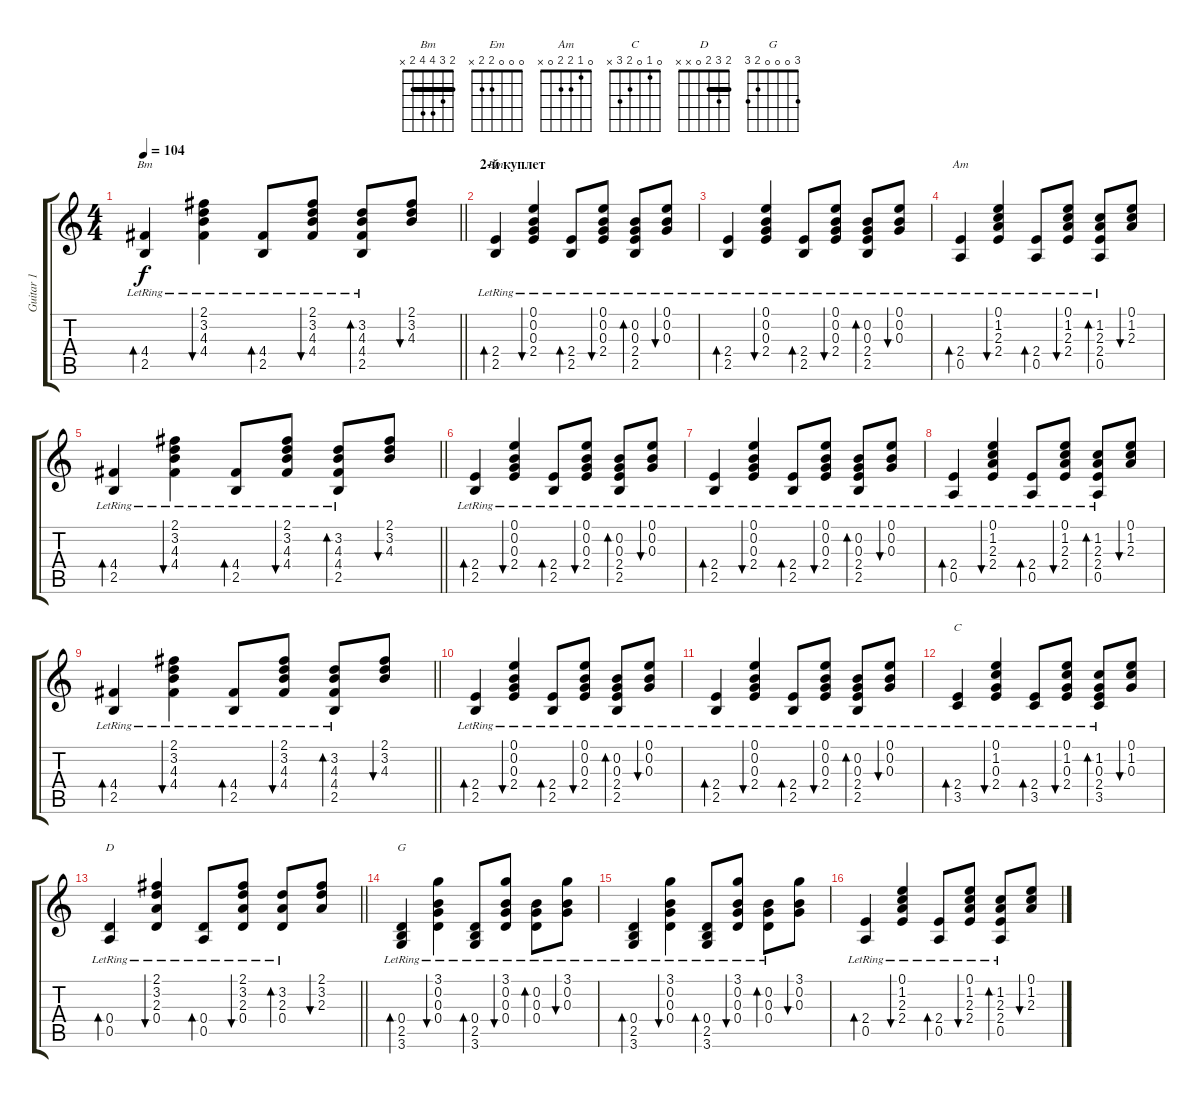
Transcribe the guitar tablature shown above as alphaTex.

\track ("Guitar 1" "Guitar 1") {instrument acousticguitarsteel}
\staff {score tabs}
\tuning (E4 B3 G3 D3 A2 E2) {hide}
\chord ("Bm" 2 3 4 4 2 x) {barre 2}
\chord ("Em" 0 0 0 2 2 x)
\chord ("Am" 0 1 2 2 0 x)
\chord ("C" 0 1 0 2 3 x)
\chord ("D" 2 3 2 0 x x) {barre 2}
\chord ("G" 3 0 0 0 2 3)
\ts (4 4)
\tempo 104
\clef g2
\barLineRight lightlight
\ks c
(4.4{lr} 2.5{lr}).4{bd 60 ch "Bm" dy f} (2.1{lr} 3.2{lr} 4.3{lr} 4.4{lr}).4{bu 60} (4.4{lr} 2.5{lr}).8{bd 60} (2.1{lr} 3.2{lr} 4.3{lr} 4.4{lr}).8{bu 60} (3.2 4.3{lr} 4.4{lr} 2.5{lr}).8{bd 60} (2.1 3.2 4.3).8{bu 60} |
\section ("" "2-й куплет")
(2.4{lr} 2.5{lr}).4{bd 60 ch "Em"} (0.1{lr} 0.2{lr} 0.3{lr} 2.4{lr}).4{bu 60} (2.4{lr} 2.5{lr}).8{bd 60} (0.1{lr} 0.2{lr} 0.3{lr} 2.4{lr}).8{bu 60} (0.2 0.3{lr} 2.4{lr} 2.5{lr}).8{bd 60} (0.1{lr} 0.2{lr} 0.3{lr}).8{bu 60} |
(2.4{lr} 2.5{lr}).4{bd 60} (0.1{lr} 0.2{lr} 0.3{lr} 2.4{lr}).4{bu 60} (2.4{lr} 2.5{lr}).8{bd 60} (0.1{lr} 0.2{lr} 0.3{lr} 2.4{lr}).8{bu 60} (0.2 0.3{lr} 2.4{lr} 2.5{lr}).8{bd 60} (0.1{lr} 0.2 0.3).8{bu 60} |
(2.4{lr} 0.5{lr}).4{bd 60 ch "Am"} (0.1{lr} 1.2{lr} 2.3{lr} 2.4{lr}).4{bu 60} (2.4{lr} 0.5{lr}).8{bd 60} (0.1{lr} 1.2{lr} 2.3{lr} 2.4{lr}).8{bu 60} (1.2 2.3{lr} 2.4{lr} 0.5{lr}).8{bd 60} (0.1 1.2 2.3).8{bu 60} |
\barLineRight lightlight
(4.4{lr} 2.5{lr}).4{bd 60} (2.1{lr} 3.2{lr} 4.3{lr} 4.4{lr}).4{bu 60} (4.4{lr} 2.5{lr}).8{bd 60} (2.1{lr} 3.2{lr} 4.3{lr} 4.4{lr}).8{bu 60} (3.2 4.3{lr} 4.4{lr} 2.5{lr}).8{bd 60} (2.1 3.2 4.3).8{bu 60} |
\section ("" "")
(2.4{lr} 2.5{lr}).4{bd 60} (0.1{lr} 0.2{lr} 0.3{lr} 2.4{lr}).4{bu 60} (2.4{lr} 2.5{lr}).8{bd 60} (0.1{lr} 0.2{lr} 0.3{lr} 2.4{lr}).8{bu 60} (0.2 0.3{lr} 2.4{lr} 2.5{lr}).8{bd 60} (0.1{lr} 0.2{lr} 0.3{lr}).8{bu 60} |
(2.4{lr} 2.5{lr}).4{bd 60} (0.1{lr} 0.2{lr} 0.3{lr} 2.4{lr}).4{bu 60} (2.4{lr} 2.5{lr}).8{bd 60} (0.1{lr} 0.2{lr} 0.3{lr} 2.4{lr}).8{bu 60} (0.2 0.3{lr} 2.4{lr} 2.5{lr}).8{bd 60} (0.1{lr} 0.2 0.3).8{bu 60} |
(2.4{lr} 0.5{lr}).4{bd 60} (0.1{lr} 1.2{lr} 2.3{lr} 2.4{lr}).4{bu 60} (2.4{lr} 0.5{lr}).8{bd 60} (0.1{lr} 1.2{lr} 2.3{lr} 2.4{lr}).8{bu 60} (1.2 2.3{lr} 2.4{lr} 0.5{lr}).8{bd 60} (0.1 1.2 2.3).8{bu 60} |
\barLineRight lightlight
(4.4{lr} 2.5{lr}).4{bd 60} (2.1{lr} 3.2{lr} 4.3{lr} 4.4{lr}).4{bu 60} (4.4{lr} 2.5{lr}).8{bd 60} (2.1{lr} 3.2{lr} 4.3{lr} 4.4{lr}).8{bu 60} (3.2 4.3{lr} 4.4{lr} 2.5{lr}).8{bd 60} (2.1 3.2 4.3).8{bu 60} |
\section ("" "")
(2.4{lr} 2.5{lr}).4{bd 60} (0.1{lr} 0.2{lr} 0.3{lr} 2.4{lr}).4{bu 60} (2.4{lr} 2.5{lr}).8{bd 60} (0.1{lr} 0.2{lr} 0.3{lr} 2.4{lr}).8{bu 60} (0.2 0.3{lr} 2.4{lr} 2.5{lr}).8{bd 60} (0.1{lr} 0.2{lr} 0.3{lr}).8{bu 60} |
(2.4{lr} 2.5{lr}).4{bd 60} (0.1{lr} 0.2{lr} 0.3{lr} 2.4{lr}).4{bu 60} (2.4{lr} 2.5{lr}).8{bd 60} (0.1{lr} 0.2{lr} 0.3{lr} 2.4{lr}).8{bu 60} (0.2 0.3{lr} 2.4{lr} 2.5{lr}).8{bd 60} (0.1{lr} 0.2 0.3).8{bu 60} |
(2.4{lr} 3.5{lr}).4{bd 60 ch "C"} (0.1{lr} 1.2{lr} 0.3{lr} 2.4{lr}).4{bu 60} (2.4{lr} 3.5{lr}).8{bd 60} (0.1{lr} 1.2{lr} 0.3{lr} 2.4{lr}).8{bu 60} (1.2 0.3{lr} 2.4{lr} 3.5{lr}).8{bd 60} (0.1 1.2 0.3).8{bu 60} |
\barLineRight lightlight
(0.4{lr} 0.5{lr}).4{bd 60 ch "D"} (2.1{lr} 3.2{lr} 2.3{lr} 0.4{lr}).4{bu 60} (0.4{lr} 0.5{lr}).8{bd 60} (2.1{lr} 3.2{lr} 2.3{lr} 0.4{lr}).8{bu 60} (3.2{lr} 2.3{lr} 0.4{lr}).8{bd 60} (2.1 3.2 2.3).8{bu 60} |
\section ("" "")
(0.4{lr} 2.5{lr} 3.6{lr}).4{bd 60 ch "G"} (3.1{lr} 0.2{lr} 0.3{lr} 0.4{lr}).4{bu 60} (0.4{lr} 2.5{lr} 3.6{lr}).8{bd 60} (3.1{lr} 0.2{lr} 0.3{lr} 0.4{lr}).8{bu 60} (0.2{lr} 0.3{lr} 0.4{lr}).8{bd 60} (3.1{lr} 0.2{lr} 0.3{lr}).8{bu 60} |
(0.4{lr} 2.5{lr} 3.6{lr}).4{bd 60} (3.1{lr} 0.2{lr} 0.3{lr} 0.4{lr}).4{bu 60} (0.4{lr} 2.5{lr} 3.6{lr}).8{bd 60} (3.1{lr} 0.2{lr} 0.3{lr} 0.4{lr}).8{bu 60} (0.2{lr} 0.3{lr} 0.4{lr}).8{bd 60} (3.1 0.2 0.3).8{bu 60} |
(2.4{lr} 0.5{lr}).4{bd 60} (0.1{lr} 1.2{lr} 2.3{lr} 2.4{lr}).4{bu 60} (2.4{lr} 0.5{lr}).8{bd 60} (0.1{lr} 1.2{lr} 2.3{lr} 2.4{lr}).8{bu 60} (1.2 2.3{lr} 2.4{lr} 0.5{lr}).8{bd 60} (0.1 1.2 2.3).8{bu 60}
